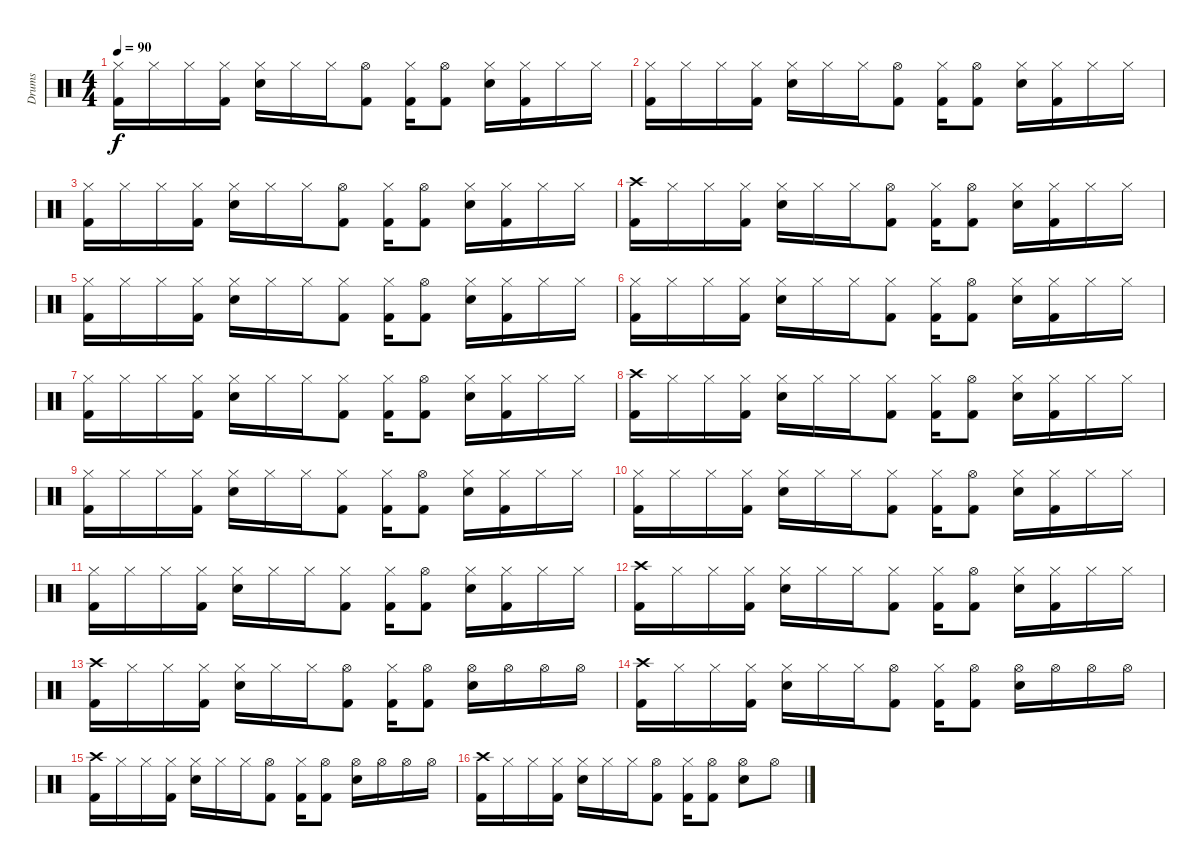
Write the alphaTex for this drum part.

\track ("Drums" "Drums") {instrument percussion}
\staff {score}
\articulation defaults
\ts (4 4)
\tempo 90
\clef neutral
\ks c
("Hi-Hat (closed)" "Kick (hit) 2").16{dy f} "Hi-Hat (closed)".16 "Hi-Hat (closed)".16 ("Hi-Hat (closed)" "Kick (hit) 2").16 ("Hi-Hat (closed)" "Snare (hit) 2").16 "Hi-Hat (closed)".16 "Hi-Hat (closed)".16 ("Hi-Hat (open)" "Kick (hit) 2").8 ("Hi-Hat (closed)" "Kick (hit) 2").16 ("Hi-Hat (open)" "Kick (hit) 2").8 ("Hi-Hat (closed)" "Snare (hit) 2").16 ("Hi-Hat (closed)" "Kick (hit) 2").16 "Hi-Hat (closed)".16 "Hi-Hat (closed)".16 |
("Hi-Hat (closed)" "Kick (hit) 2").16 "Hi-Hat (closed)".16 "Hi-Hat (closed)".16 ("Hi-Hat (closed)" "Kick (hit) 2").16 ("Hi-Hat (closed)" "Snare (hit) 2").16 "Hi-Hat (closed)".16 "Hi-Hat (closed)".16 ("Hi-Hat (open)" "Kick (hit) 2").8 ("Hi-Hat (closed)" "Kick (hit) 2").16 ("Hi-Hat (open)" "Kick (hit) 2").8 ("Hi-Hat (closed)" "Snare (hit) 2").16 ("Hi-Hat (closed)" "Kick (hit) 2").16 "Hi-Hat (closed)".16 "Hi-Hat (closed)".16 |
("Hi-Hat (closed)" "Kick (hit) 2").16 "Hi-Hat (closed)".16 "Hi-Hat (closed)".16 ("Hi-Hat (closed)" "Kick (hit) 2").16 ("Hi-Hat (closed)" "Snare (hit) 2").16 "Hi-Hat (closed)".16 "Hi-Hat (closed)".16 ("Hi-Hat (open)" "Kick (hit) 2").8 ("Hi-Hat (closed)" "Kick (hit) 2").16 ("Hi-Hat (open)" "Kick (hit) 2").8 ("Hi-Hat (closed)" "Snare (hit) 2").16 ("Hi-Hat (closed)" "Kick (hit) 2").16 "Hi-Hat (closed)".16 "Hi-Hat (closed)".16 |
("Crash high (hit)" "Kick (hit) 2").16 "Hi-Hat (closed)".16 "Hi-Hat (closed)".16 ("Hi-Hat (closed)" "Kick (hit) 2").16 ("Hi-Hat (closed)" "Snare (hit) 2").16 "Hi-Hat (closed)".16 "Hi-Hat (closed)".16 ("Hi-Hat (open)" "Kick (hit) 2").8 ("Hi-Hat (closed)" "Kick (hit) 2").16 ("Hi-Hat (open)" "Kick (hit) 2").8 ("Hi-Hat (closed)" "Snare (hit) 2").16 ("Hi-Hat (closed)" "Kick (hit) 2").16 "Hi-Hat (closed)".16 "Hi-Hat (closed)".16 |
("Hi-Hat (closed)" "Kick (hit) 2").16 "Hi-Hat (closed)".16 "Hi-Hat (closed)".16 ("Hi-Hat (closed)" "Kick (hit) 2").16 ("Hi-Hat (closed)" "Snare (hit) 2").16 "Hi-Hat (closed)".16 "Hi-Hat (closed)".16 ("Hi-Hat (closed)" "Kick (hit) 2").8 ("Hi-Hat (closed)" "Kick (hit) 2").16 ("Hi-Hat (open)" "Kick (hit) 2").8 ("Hi-Hat (closed)" "Snare (hit) 2").16 ("Hi-Hat (closed)" "Kick (hit) 2").16 "Hi-Hat (closed)".16 "Hi-Hat (closed)".16 |
("Hi-Hat (closed)" "Kick (hit) 2").16 "Hi-Hat (closed)".16 "Hi-Hat (closed)".16 ("Hi-Hat (closed)" "Kick (hit) 2").16 ("Hi-Hat (closed)" "Snare (hit) 2").16 "Hi-Hat (closed)".16 "Hi-Hat (closed)".16 ("Hi-Hat (closed)" "Kick (hit) 2").8 ("Hi-Hat (closed)" "Kick (hit) 2").16 ("Hi-Hat (open)" "Kick (hit) 2").8 ("Hi-Hat (closed)" "Snare (hit) 2").16 ("Hi-Hat (closed)" "Kick (hit) 2").16 "Hi-Hat (closed)".16 "Hi-Hat (closed)".16 |
("Hi-Hat (closed)" "Kick (hit) 2").16 "Hi-Hat (closed)".16 "Hi-Hat (closed)".16 ("Hi-Hat (closed)" "Kick (hit) 2").16 ("Hi-Hat (closed)" "Snare (hit) 2").16 "Hi-Hat (closed)".16 "Hi-Hat (closed)".16 ("Hi-Hat (closed)" "Kick (hit) 2").8 ("Hi-Hat (closed)" "Kick (hit) 2").16 ("Hi-Hat (open)" "Kick (hit) 2").8 ("Hi-Hat (closed)" "Snare (hit) 2").16 ("Hi-Hat (closed)" "Kick (hit) 2").16 "Hi-Hat (closed)".16 "Hi-Hat (closed)".16 |
("Crash high (hit)" "Kick (hit) 2").16 "Hi-Hat (closed)".16 "Hi-Hat (closed)".16 ("Hi-Hat (closed)" "Kick (hit) 2").16 ("Hi-Hat (closed)" "Snare (hit) 2").16 "Hi-Hat (closed)".16 "Hi-Hat (closed)".16 ("Hi-Hat (closed)" "Kick (hit) 2").8 ("Hi-Hat (closed)" "Kick (hit) 2").16 ("Hi-Hat (open)" "Kick (hit) 2").8 ("Hi-Hat (closed)" "Snare (hit) 2").16 ("Hi-Hat (closed)" "Kick (hit) 2").16 "Hi-Hat (closed)".16 "Hi-Hat (closed)".16 |
("Hi-Hat (closed)" "Kick (hit) 2").16 "Hi-Hat (closed)".16 "Hi-Hat (closed)".16 ("Hi-Hat (closed)" "Kick (hit) 2").16 ("Hi-Hat (closed)" "Snare (hit) 2").16 "Hi-Hat (closed)".16 "Hi-Hat (closed)".16 ("Hi-Hat (closed)" "Kick (hit) 2").8 ("Hi-Hat (closed)" "Kick (hit) 2").16 ("Hi-Hat (open)" "Kick (hit) 2").8 ("Hi-Hat (closed)" "Snare (hit) 2").16 ("Hi-Hat (closed)" "Kick (hit) 2").16 "Hi-Hat (closed)".16 "Hi-Hat (closed)".16 |
("Hi-Hat (closed)" "Kick (hit) 2").16 "Hi-Hat (closed)".16 "Hi-Hat (closed)".16 ("Hi-Hat (closed)" "Kick (hit) 2").16 ("Hi-Hat (closed)" "Snare (hit) 2").16 "Hi-Hat (closed)".16 "Hi-Hat (closed)".16 ("Hi-Hat (closed)" "Kick (hit) 2").8 ("Hi-Hat (closed)" "Kick (hit) 2").16 ("Hi-Hat (open)" "Kick (hit) 2").8 ("Hi-Hat (closed)" "Snare (hit) 2").16 ("Hi-Hat (closed)" "Kick (hit) 2").16 "Hi-Hat (closed)".16 "Hi-Hat (closed)".16 |
("Hi-Hat (closed)" "Kick (hit) 2").16 "Hi-Hat (closed)".16 "Hi-Hat (closed)".16 ("Hi-Hat (closed)" "Kick (hit) 2").16 ("Hi-Hat (closed)" "Snare (hit) 2").16 "Hi-Hat (closed)".16 "Hi-Hat (closed)".16 ("Hi-Hat (closed)" "Kick (hit) 2").8 ("Hi-Hat (closed)" "Kick (hit) 2").16 ("Hi-Hat (open)" "Kick (hit) 2").8 ("Hi-Hat (closed)" "Snare (hit) 2").16 ("Hi-Hat (closed)" "Kick (hit) 2").16 "Hi-Hat (closed)".16 "Hi-Hat (closed)".16 |
("Crash high (hit)" "Kick (hit) 2").16 "Hi-Hat (closed)".16 "Hi-Hat (closed)".16 ("Hi-Hat (closed)" "Kick (hit) 2").16 ("Hi-Hat (closed)" "Snare (hit) 2").16 "Hi-Hat (closed)".16 "Hi-Hat (closed)".16 ("Hi-Hat (closed)" "Kick (hit) 2").8 ("Hi-Hat (closed)" "Kick (hit) 2").16 ("Hi-Hat (open)" "Kick (hit) 2").8 ("Hi-Hat (closed)" "Snare (hit) 2").16 ("Hi-Hat (closed)" "Kick (hit) 2").16 "Hi-Hat (closed)".16 "Hi-Hat (closed)".16 |
("Crash high (hit)" "Kick (hit) 2").16 "Hi-Hat (closed)".16 "Hi-Hat (closed)".16 ("Hi-Hat (closed)" "Kick (hit) 2").16 ("Hi-Hat (closed)" "Snare (hit) 2").16 "Hi-Hat (closed)".16 "Hi-Hat (closed)".16 ("Hi-Hat (open)" "Kick (hit) 2").8 ("Hi-Hat (closed)" "Kick (hit) 2").16 ("Hi-Hat (open)" "Kick (hit) 2").8 ("Hi-Hat (open)" "Snare (hit) 2").16 "Hi-Hat (open)".16 "Hi-Hat (open)".16 "Hi-Hat (open)".16 |
("Crash high (hit)" "Kick (hit) 2").16 "Hi-Hat (closed)".16 "Hi-Hat (closed)".16 ("Hi-Hat (closed)" "Kick (hit) 2").16 ("Hi-Hat (closed)" "Snare (hit) 2").16 "Hi-Hat (closed)".16 "Hi-Hat (closed)".16 ("Hi-Hat (open)" "Kick (hit) 2").8 ("Hi-Hat (closed)" "Kick (hit) 2").16 ("Hi-Hat (open)" "Kick (hit) 2").8 ("Hi-Hat (open)" "Snare (hit) 2").16 "Hi-Hat (open)".16 "Hi-Hat (open)".16 "Hi-Hat (open)".16 |
("Crash high (hit)" "Kick (hit) 2").16 "Hi-Hat (closed)".16 "Hi-Hat (closed)".16 ("Hi-Hat (closed)" "Kick (hit) 2").16 ("Hi-Hat (closed)" "Snare (hit) 2").16 "Hi-Hat (closed)".16 "Hi-Hat (closed)".16 ("Hi-Hat (open)" "Kick (hit) 2").8 ("Hi-Hat (closed)" "Kick (hit) 2").16 ("Hi-Hat (open)" "Kick (hit) 2").8 ("Hi-Hat (open)" "Snare (hit) 2").16 "Hi-Hat (open)".16 "Hi-Hat (open)".16 "Hi-Hat (open)".16 |
("Crash high (hit)" "Kick (hit) 2").16 "Hi-Hat (closed)".16 "Hi-Hat (closed)".16 ("Hi-Hat (closed)" "Kick (hit) 2").16 ("Hi-Hat (closed)" "Snare (hit) 2").16 "Hi-Hat (closed)".16 "Hi-Hat (closed)".16 ("Hi-Hat (open)" "Kick (hit) 2").8 ("Hi-Hat (closed)" "Kick (hit) 2").16 ("Hi-Hat (open)" "Kick (hit) 2").8 ("Hi-Hat (open)" "Snare (hit) 2").8 "Hi-Hat (open)".8
